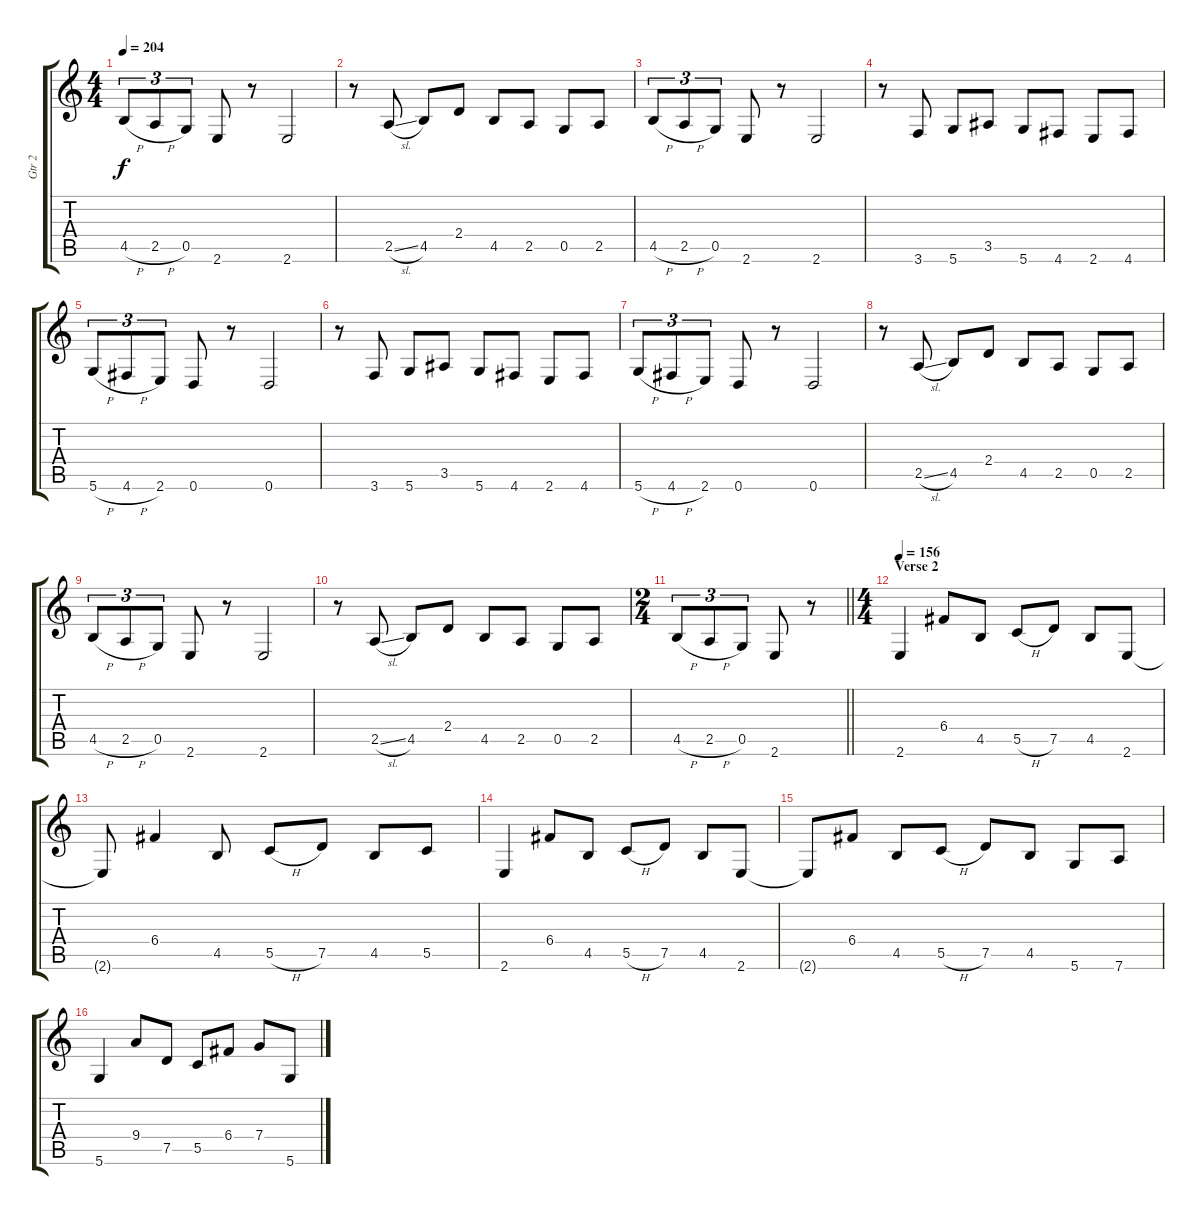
\track ("Gtr 2" "Gtr 2") {instrument distortionguitar}
\staff {score tabs}
\tuning (D4 A3 F3 C3 G2 D2) {hide}
\ts (4 4)
\tempo 204
\clef g2
\ks c
4.5{h}.8{tu (3 2) dy f} 2.5{h}.8{tu (3 2)} 0.5.8{tu (3 2)} 2.6.8 r.8 2.6.2 |
r.8 2.5{sl}.8 4.5.8 2.4.8 4.5.8 2.5.8 0.5.8 2.5.8 |
4.5{h}.8{tu (3 2)} 2.5{h}.8{tu (3 2)} 0.5.8{tu (3 2)} 2.6.8 r.8 2.6.2 |
r.8 3.6.8 5.6.8 3.5.8 5.6.8 4.6.8 2.6.8 4.6.8 |
5.6{h}.8{tu (3 2)} 4.6{h}.8{tu (3 2)} 2.6.8{tu (3 2)} 0.6.8 r.8 0.6.2 |
r.8 3.6.8 5.6.8 3.5.8 5.6.8 4.6.8 2.6.8 4.6.8 |
5.6{h}.8{tu (3 2)} 4.6{h}.8{tu (3 2)} 2.6.8{tu (3 2)} 0.6.8 r.8 0.6.2 |
r.8 2.5{sl}.8 4.5.8 2.4.8 4.5.8 2.5.8 0.5.8 2.5.8 |
4.5{h}.8{tu (3 2)} 2.5{h}.8{tu (3 2)} 0.5.8{tu (3 2)} 2.6.8 r.8 2.6.2 |
r.8 2.5{sl}.8 4.5.8 2.4.8 4.5.8 2.5.8 0.5.8 2.5.8 |
\ts (2 4)
\barLineRight lightlight
4.5{h}.8{tu (3 2)} 2.5{h}.8{tu (3 2)} 0.5.8{tu (3 2)} 2.6.8 r.8 |
\ts (4 4)
\section ("" "Verse 2")
\tempo 156
2.6.4 6.4.8 4.5.8 5.5{h}.8 7.5.8 4.5.8 2.6.8 |
2.6{t}.8 6.4.4 4.5.8 5.5{h}.8 7.5.8 4.5.8 5.5.8 |
2.6.4 6.4.8 4.5.8 5.5{h}.8 7.5.8 4.5.8 2.6.8 |
2.6{t}.8 6.4.8 4.5.8 5.5{h}.8 7.5.8 4.5.8 5.6.8 7.6.8 |
5.6.4 9.4.8 7.5.8 5.5.8 6.4.8 7.4.8 5.6.8
